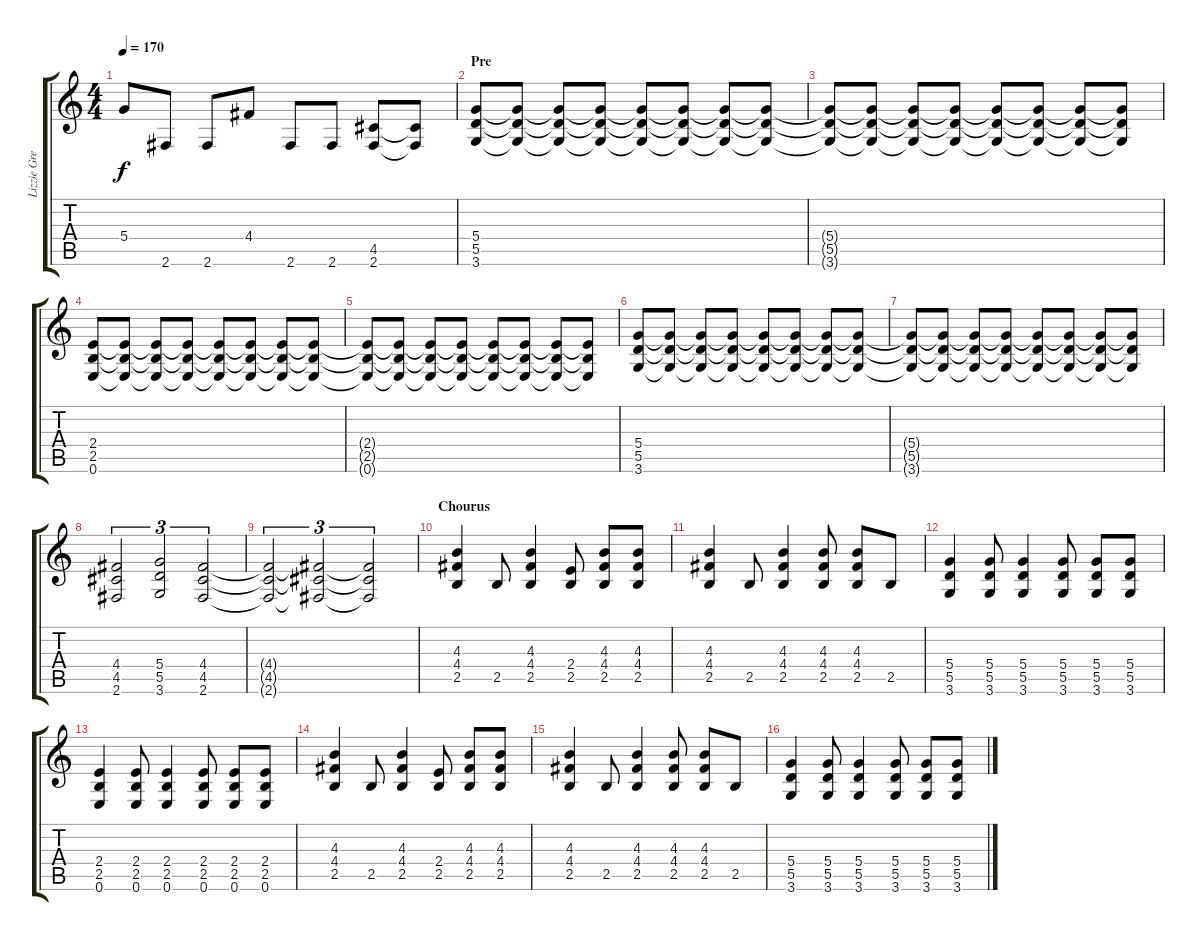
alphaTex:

\track ("Lizzie Grey - Rhythm Guitar" "Lizzie Gre") {instrument distortionguitar}
\staff {score tabs}
\tuning (E4 B3 G3 D3 A2 E2) {hide}
\ts (4 4)
\tempo 170
\clef g2
\ks c
5.4.8{dy f} 2.6.8 2.6.8 4.4.8 2.6.8 2.6.8 (4.5 2.6).8 (4.5{t} 2.6{t}).8 |
\section ("" "Pre")
(5.4 5.5 3.6).8 (5.4{t} 5.5{t} 3.6{t}).8 (5.4{t} 5.5{t} 3.6{t}).8 (5.4{t} 5.5{t} 3.6{t}).8 (5.4{t} 5.5{t} 3.6{t}).8 (5.4{t} 5.5{t} 3.6{t}).8 (5.4{t} 5.5{t} 3.6{t}).8 (5.4{t} 5.5{t} 3.6{t}).8 |
(5.4{t} 5.5{t} 3.6{t}).8 (5.4{t} 5.5{t} 3.6{t}).8 (5.4{t} 5.5{t} 3.6{t}).8 (5.4{t} 5.5{t} 3.6{t}).8 (5.4{t} 5.5{t} 3.6{t}).8 (5.4{t} 5.5{t} 3.6{t}).8 (5.4{t} 5.5{t} 3.6{t}).8 (5.4{t} 5.5{t} 3.6{t}).8 |
(2.4 2.5 0.6).8 (2.4{t} 2.5{t} 0.6{t}).8 (2.4{t} 2.5{t} 0.6{t}).8 (2.4{t} 2.5{t} 0.6{t}).8 (2.4{t} 2.5{t} 0.6{t}).8 (2.4{t} 2.5{t} 0.6{t}).8 (2.4{t} 2.5{t} 0.6{t}).8 (2.4{t} 2.5{t} 0.6{t}).8 |
(2.4{t} 2.5{t} 0.6{t}).8 (2.4{t} 2.5{t} 0.6{t}).8 (2.4{t} 2.5{t} 0.6{t}).8 (2.4{t} 2.5{t} 0.6{t}).8 (2.4{t} 2.5{t} 0.6{t}).8 (2.4{t} 2.5{t} 0.6{t}).8 (2.4{t} 2.5{t} 0.6{t}).8 (2.4{t} 2.5{t} 0.6{t}).8 |
(5.4 5.5 3.6).8 (5.4{t} 5.5{t} 3.6{t}).8 (5.4{t} 5.5{t} 3.6{t}).8 (5.4{t} 5.5{t} 3.6{t}).8 (5.4{t} 5.5{t} 3.6{t}).8 (5.4{t} 5.5{t} 3.6{t}).8 (5.4{t} 5.5{t} 3.6{t}).8 (5.4{t} 5.5{t} 3.6{t}).8 |
(5.4{t} 5.5{t} 3.6{t}).8 (5.4{t} 5.5{t} 3.6{t}).8 (5.4{t} 5.5{t} 3.6{t}).8 (5.4{t} 5.5{t} 3.6{t}).8 (5.4{t} 5.5{t} 3.6{t}).8 (5.4{t} 5.5{t} 3.6{t}).8 (5.4{t} 5.5{t} 3.6{t}).8 (5.4{t} 5.5{t} 3.6{t}).8 |
(4.4 4.5 2.6).2{tu (3 2)} (5.4 5.5 3.6).2{tu (3 2)} (4.4 4.5 2.6).2{tu (3 2)} |
(4.4{t} 4.5{t} 2.6{t}).2{tu (3 2)} (4.4{t} 4.5{t} 2.6{t}).2{tu (3 2)} (4.4{t} 4.5{t} 2.6{t}).2{tu (3 2)} |
\section ("" "Chourus")
(4.3 4.4 2.5).4 2.5.8 (4.3 4.4 2.5).4 (2.4 2.5).8 (4.3 4.4 2.5).8 (4.3 4.4 2.5).8 |
(4.3 4.4 2.5).4 2.5.8 (4.3 4.4 2.5).4 (4.3 4.4 2.5).8 (4.3 4.4 2.5).8 2.5.8 |
(5.4 5.5 3.6).4 (5.4 5.5 3.6).8 (5.4 5.5 3.6).4 (5.4 5.5 3.6).8 (5.4 5.5 3.6).8 (5.4 5.5 3.6).8 |
(2.4 2.5 0.6).4 (2.4 2.5 0.6).8 (2.4 2.5 0.6).4 (2.4 2.5 0.6).8 (2.4 2.5 0.6).8 (2.4 2.5 0.6).8 |
(4.3 4.4 2.5).4 2.5.8 (4.3 4.4 2.5).4 (2.4 2.5).8 (4.3 4.4 2.5).8 (4.3 4.4 2.5).8 |
(4.3 4.4 2.5).4 2.5.8 (4.3 4.4 2.5).4 (4.3 4.4 2.5).8 (4.3 4.4 2.5).8 2.5.8 |
(5.4 5.5 3.6).4 (5.4 5.5 3.6).8 (5.4 5.5 3.6).4 (5.4 5.5 3.6).8 (5.4 5.5 3.6).8 (5.4 5.5 3.6).8
